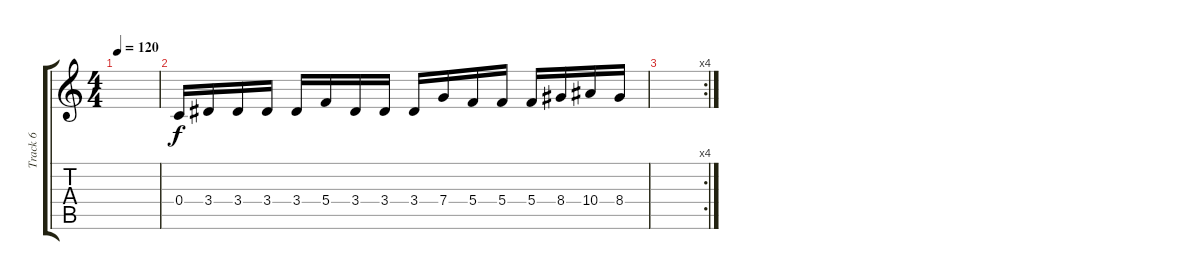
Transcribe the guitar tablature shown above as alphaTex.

\track ("Track 6" "Track 6") {instrument distortionguitar}
\staff {score tabs}
\tuning (D4 A3 F3 C3 G2 C2) {hide}
\ts (4 4)
\tempo 120
\clef g2
\ks c
|
0.4.16 3.4.16 3.4.16 3.4.16 3.4.16 5.4.16 3.4.16 3.4.16 3.4.16 7.4.16 5.4.16 5.4.16 5.4.16 8.4.16 10.4.16 8.4.16 |
\rc 4
